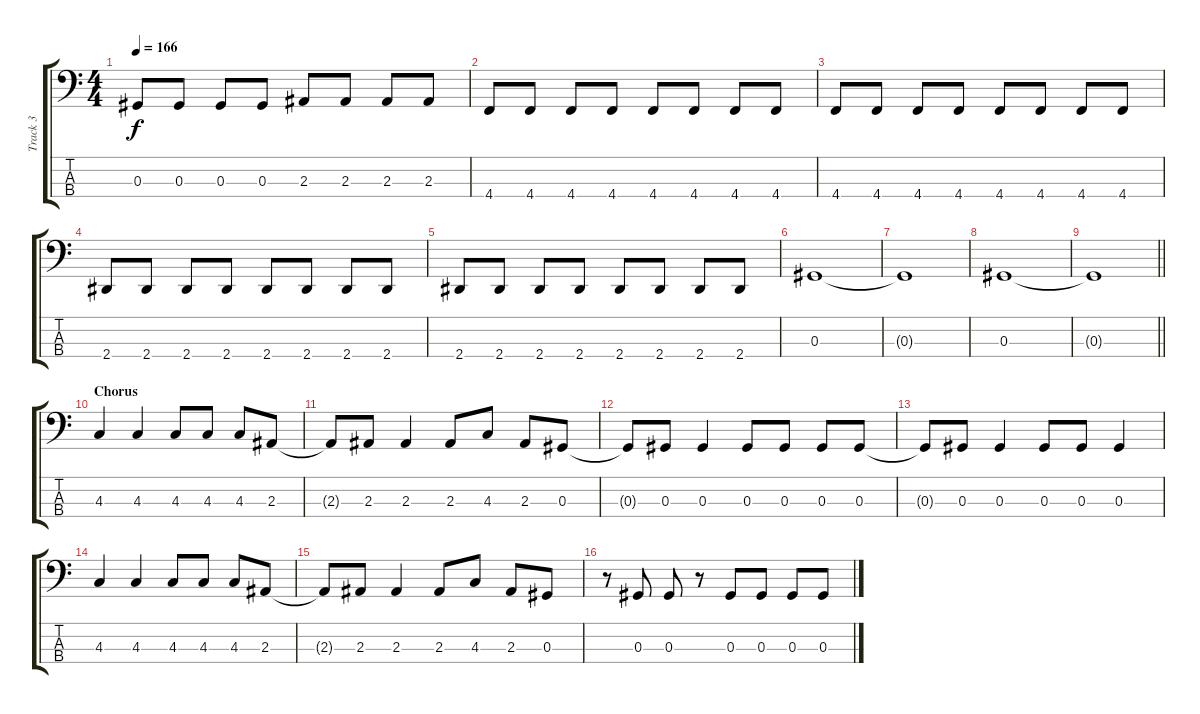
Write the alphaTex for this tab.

\track ("Track 3" "Track 3") {instrument electricbasspick}
\staff {score tabs}
\tuning (Gb2 Db2 Ab1 Db1) {hide}
\ts (4 4)
\tempo 166
\clef f4
\ks c
0.3.8{dy f} 0.3.8 0.3.8 0.3.8 2.3.8 2.3.8 2.3.8 2.3.8 |
4.4.8 4.4.8 4.4.8 4.4.8 4.4.8 4.4.8 4.4.8 4.4.8 |
4.4.8 4.4.8 4.4.8 4.4.8 4.4.8 4.4.8 4.4.8 4.4.8 |
2.4.8 2.4.8 2.4.8 2.4.8 2.4.8 2.4.8 2.4.8 2.4.8 |
2.4.8 2.4.8 2.4.8 2.4.8 2.4.8 2.4.8 2.4.8 2.4.8 |
0.3.1 |
0.3{t}.1 |
0.3.1 |
\barLineRight lightlight
0.3{t}.1 |
\section ("" "Chorus")
4.3.4 4.3.4 4.3.8 4.3.8 4.3.8 2.3.8 |
2.3{t}.8 2.3.8 2.3.4 2.3.8 4.3.8 2.3.8 0.3.8 |
0.3{t}.8 0.3.8 0.3.4 0.3.8 0.3.8 0.3.8 0.3.8 |
0.3{t}.8 0.3.8 0.3.4 0.3.8 0.3.8 0.3.4 |
4.3.4 4.3.4 4.3.8 4.3.8 4.3.8 2.3.8 |
2.3{t}.8 2.3.8 2.3.4 2.3.8 4.3.8 2.3.8 0.3.8 |
r.8 0.3.8 0.3.8 r.8 0.3.8 0.3.8 0.3.8 0.3.8
